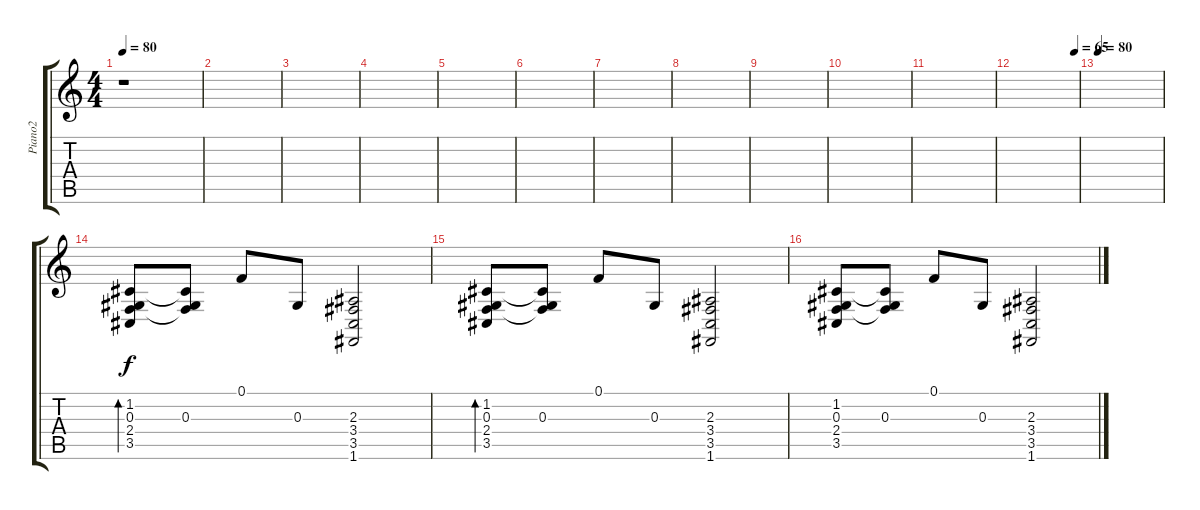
\track ("Piano2" "Piano2") {instrument acousticgrandpiano}
\staff {score tabs}
\tuning (F4 C4 Ab3 Eb3 Bb2 F2) {hide}
\ts (4 4)
\tempo 80
\clef g2
\ks c
r.1{dy mf} |
|
|
|
|
|
|
|
|
|
|
\tempo (65 0.9375)
|
\tempo 80
|
(1.2 0.3 2.4 3.5).8{bd 240 dy f volume 10 balance 5} (1.2{t} 0.3 2.4{t}).8 0.1.8 0.3.8 (2.3 3.4 3.5 1.6).2 |
(1.2 0.3 2.4 3.5).8{bd 240 balance 5} (1.2{t} 0.3 2.4{t}).8 0.1.8 0.3.8 (2.3 3.4 3.5 1.6).2 |
(1.2 0.3 2.4 3.5).8{volume 12 balance 5} (1.2{t} 0.3 2.4{t}).8 0.1.8 0.3.8 (2.3 3.4 3.5 1.6).2
